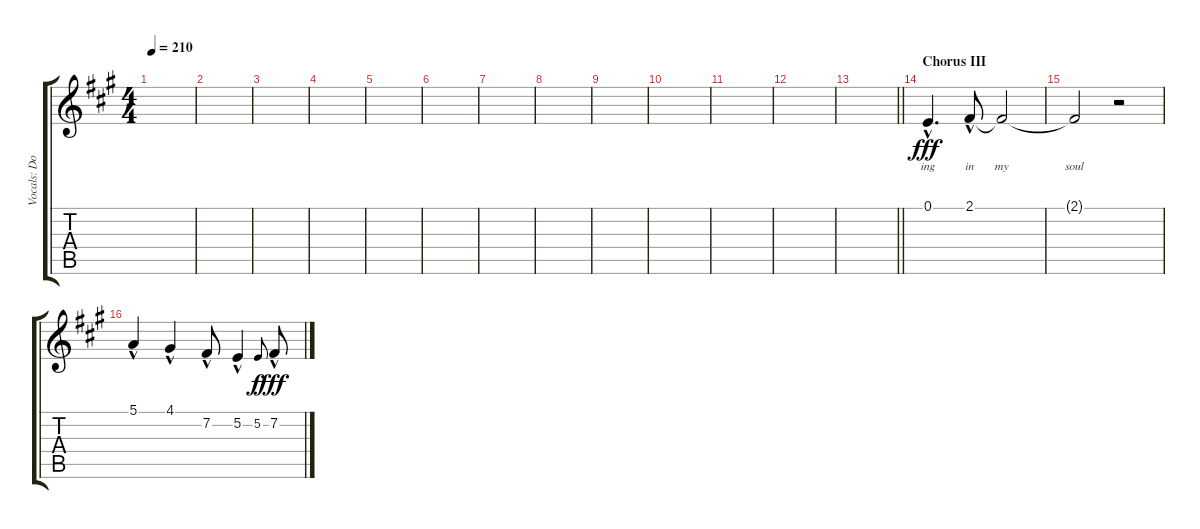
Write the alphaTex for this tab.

\track ("Vocals: Don" "Vocals: Do") {instrument lead2sawtooth}
\staff {score tabs}
\tuning (E4 B3 G3 D3 A2 E2) {hide}
\ts (4 4)
\tempo 210
\clef g2
\ks a
|
|
|
|
|
|
|
|
|
|
|
|
\barLineRight lightlight
|
\section ("" "Chorus III")
0.1{hac}.4{d lyrics (0 "ing") lyrics (1 "") lyrics (2 "") lyrics (3 "") lyrics (4 "") dy fff instrument lead2sawtooth} 2.1{hac}.8{lyrics (0 "in") lyrics (1 "") lyrics (2 "") lyrics (3 "") lyrics (4 "")} 2.1{t}.2{lyrics (0 "my") lyrics (1 "") lyrics (2 "") lyrics (3 "") lyrics (4 "")} |
2.1{t}.2{lyrics (0 "soul") lyrics (1 "") lyrics (2 "") lyrics (3 "") lyrics (4 "")} r.2 |
5.1{hac}.4 4.1{hac}.4 7.2{hac}.8 5.2{hac}.4 5.2.8{gr onbeat dy f} 7.2{h hac}.8{dy fff}
